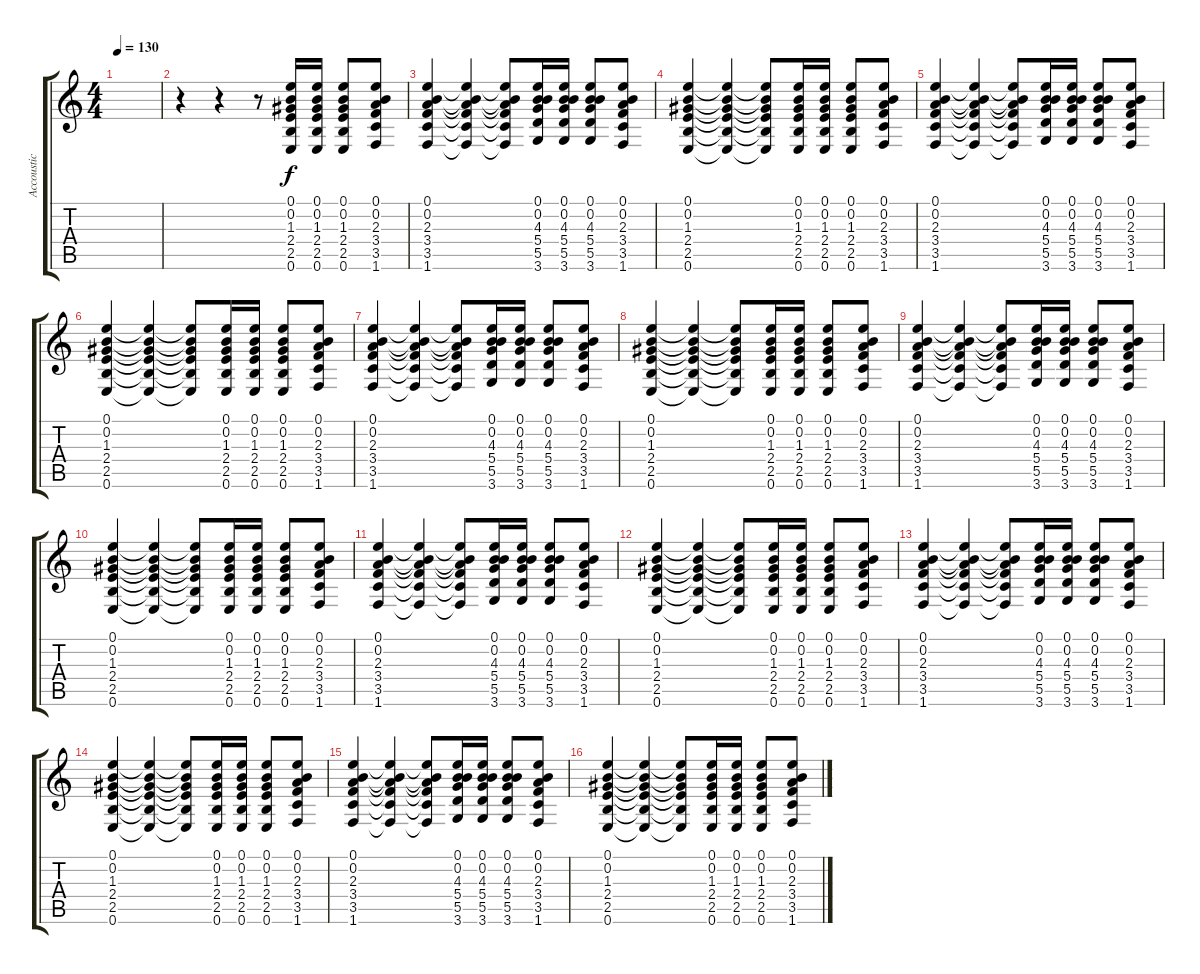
\track ("Accoustic Rythm Guitar " "Accoustic ") {instrument acousticguitarnylon}
\staff {score tabs}
\tuning (E4 B3 G3 D3 A2 E2) {hide}
\ts (4 4)
\tempo 130
\clef g2
\ks c
|
r.4 r.4 r.8 (0.1 0.2 1.3 2.4 2.5 0.6).16 (0.1 0.2 1.3 2.4 2.5 0.6).16 (0.1 0.2 1.3 2.4 2.5 0.6).8 (0.1 0.2 2.3 3.4 3.5 1.6).8 |
(0.1 0.2 2.3 3.4 3.5 1.6).4 (0.1{t} 0.2{t} 2.3{t} 3.4{t} 3.5{t} 1.6{t}).4 (0.1{t} 0.2{t} 2.3{t} 3.4{t} 3.5{t} 1.6{t}).8 (0.1 0.2 4.3 5.4 5.5 3.6).16 (0.1 0.2 4.3 5.4 5.5 3.6).16 (0.1 0.2 4.3 5.4 5.5 3.6).8 (0.1 0.2 2.3 3.4 3.5 1.6).8 |
(0.1 0.2 1.3 2.4 2.5 0.6).4 (0.1{t} 0.2{t} 1.3{t} 2.4{t} 2.5{t} 0.6{t}).4 (0.1{t} 0.2{t} 1.3{t} 2.4{t} 2.5{t} 0.6{t}).8 (0.1 0.2 1.3 2.4 2.5 0.6).16 (0.1 0.2 1.3 2.4 2.5 0.6).16 (0.1 0.2 1.3 2.4 2.5 0.6).8 (0.1 0.2 2.3 3.4 3.5 1.6).8 |
(0.1 0.2 2.3 3.4 3.5 1.6).4 (0.1{t} 0.2{t} 2.3{t} 3.4{t} 3.5{t} 1.6{t}).4 (0.1{t} 0.2{t} 2.3{t} 3.4{t} 3.5{t} 1.6{t}).8 (0.1 0.2 4.3 5.4 5.5 3.6).16 (0.1 0.2 4.3 5.4 5.5 3.6).16 (0.1 0.2 4.3 5.4 5.5 3.6).8 (0.1 0.2 2.3 3.4 3.5 1.6).8 |
(0.1 0.2 1.3 2.4 2.5 0.6).4 (0.1{t} 0.2{t} 1.3{t} 2.4{t} 2.5{t} 0.6{t}).4 (0.1{t} 0.2{t} 1.3{t} 2.4{t} 2.5{t} 0.6{t}).8 (0.1 0.2 1.3 2.4 2.5 0.6).16 (0.1 0.2 1.3 2.4 2.5 0.6).16 (0.1 0.2 1.3 2.4 2.5 0.6).8 (0.1 0.2 2.3 3.4 3.5 1.6).8 |
(0.1 0.2 2.3 3.4 3.5 1.6).4 (0.1{t} 0.2{t} 2.3{t} 3.4{t} 3.5{t} 1.6{t}).4 (0.1{t} 0.2{t} 2.3{t} 3.4{t} 3.5{t} 1.6{t}).8 (0.1 0.2 4.3 5.4 5.5 3.6).16 (0.1 0.2 4.3 5.4 5.5 3.6).16 (0.1 0.2 4.3 5.4 5.5 3.6).8 (0.1 0.2 2.3 3.4 3.5 1.6).8 |
(0.1 0.2 1.3 2.4 2.5 0.6).4 (0.1{t} 0.2{t} 1.3{t} 2.4{t} 2.5{t} 0.6{t}).4 (0.1{t} 0.2{t} 1.3{t} 2.4{t} 2.5{t} 0.6{t}).8 (0.1 0.2 1.3 2.4 2.5 0.6).16 (0.1 0.2 1.3 2.4 2.5 0.6).16 (0.1 0.2 1.3 2.4 2.5 0.6).8 (0.1 0.2 2.3 3.4 3.5 1.6).8 |
(0.1 0.2 2.3 3.4 3.5 1.6).4 (0.1{t} 0.2{t} 2.3{t} 3.4{t} 3.5{t} 1.6{t}).4 (0.1{t} 0.2{t} 2.3{t} 3.4{t} 3.5{t} 1.6{t}).8 (0.1 0.2 4.3 5.4 5.5 3.6).16 (0.1 0.2 4.3 5.4 5.5 3.6).16 (0.1 0.2 4.3 5.4 5.5 3.6).8 (0.1 0.2 2.3 3.4 3.5 1.6).8 |
(0.1 0.2 1.3 2.4 2.5 0.6).4 (0.1{t} 0.2{t} 1.3{t} 2.4{t} 2.5{t} 0.6{t}).4 (0.1{t} 0.2{t} 1.3{t} 2.4{t} 2.5{t} 0.6{t}).8 (0.1 0.2 1.3 2.4 2.5 0.6).16 (0.1 0.2 1.3 2.4 2.5 0.6).16 (0.1 0.2 1.3 2.4 2.5 0.6).8 (0.1 0.2 2.3 3.4 3.5 1.6).8 |
(0.1 0.2 2.3 3.4 3.5 1.6).4 (0.1{t} 0.2{t} 2.3{t} 3.4{t} 3.5{t} 1.6{t}).4 (0.1{t} 0.2{t} 2.3{t} 3.4{t} 3.5{t} 1.6{t}).8 (0.1 0.2 4.3 5.4 5.5 3.6).16 (0.1 0.2 4.3 5.4 5.5 3.6).16 (0.1 0.2 4.3 5.4 5.5 3.6).8 (0.1 0.2 2.3 3.4 3.5 1.6).8 |
(0.1 0.2 1.3 2.4 2.5 0.6).4 (0.1{t} 0.2{t} 1.3{t} 2.4{t} 2.5{t} 0.6{t}).4 (0.1{t} 0.2{t} 1.3{t} 2.4{t} 2.5{t} 0.6{t}).8 (0.1 0.2 1.3 2.4 2.5 0.6).16 (0.1 0.2 1.3 2.4 2.5 0.6).16 (0.1 0.2 1.3 2.4 2.5 0.6).8 (0.1 0.2 2.3 3.4 3.5 1.6).8 |
(0.1 0.2 2.3 3.4 3.5 1.6).4 (0.1{t} 0.2{t} 2.3{t} 3.4{t} 3.5{t} 1.6{t}).4 (0.1{t} 0.2{t} 2.3{t} 3.4{t} 3.5{t} 1.6{t}).8 (0.1 0.2 4.3 5.4 5.5 3.6).16 (0.1 0.2 4.3 5.4 5.5 3.6).16 (0.1 0.2 4.3 5.4 5.5 3.6).8 (0.1 0.2 2.3 3.4 3.5 1.6).8 |
(0.1 0.2 1.3 2.4 2.5 0.6).4 (0.1{t} 0.2{t} 1.3{t} 2.4{t} 2.5{t} 0.6{t}).4 (0.1{t} 0.2{t} 1.3{t} 2.4{t} 2.5{t} 0.6{t}).8 (0.1 0.2 1.3 2.4 2.5 0.6).16 (0.1 0.2 1.3 2.4 2.5 0.6).16 (0.1 0.2 1.3 2.4 2.5 0.6).8 (0.1 0.2 2.3 3.4 3.5 1.6).8 |
(0.1 0.2 2.3 3.4 3.5 1.6).4 (0.1{t} 0.2{t} 2.3{t} 3.4{t} 3.5{t} 1.6{t}).4 (0.1{t} 0.2{t} 2.3{t} 3.4{t} 3.5{t} 1.6{t}).8 (0.1 0.2 4.3 5.4 5.5 3.6).16 (0.1 0.2 4.3 5.4 5.5 3.6).16 (0.1 0.2 4.3 5.4 5.5 3.6).8 (0.1 0.2 2.3 3.4 3.5 1.6).8 |
(0.1 0.2 1.3 2.4 2.5 0.6).4 (0.1{t} 0.2{t} 1.3{t} 2.4{t} 2.5{t} 0.6{t}).4 (0.1{t} 0.2{t} 1.3{t} 2.4{t} 2.5{t} 0.6{t}).8 (0.1 0.2 1.3 2.4 2.5 0.6).16 (0.1 0.2 1.3 2.4 2.5 0.6).16 (0.1 0.2 1.3 2.4 2.5 0.6).8 (0.1 0.2 2.3 3.4 3.5 1.6).8
